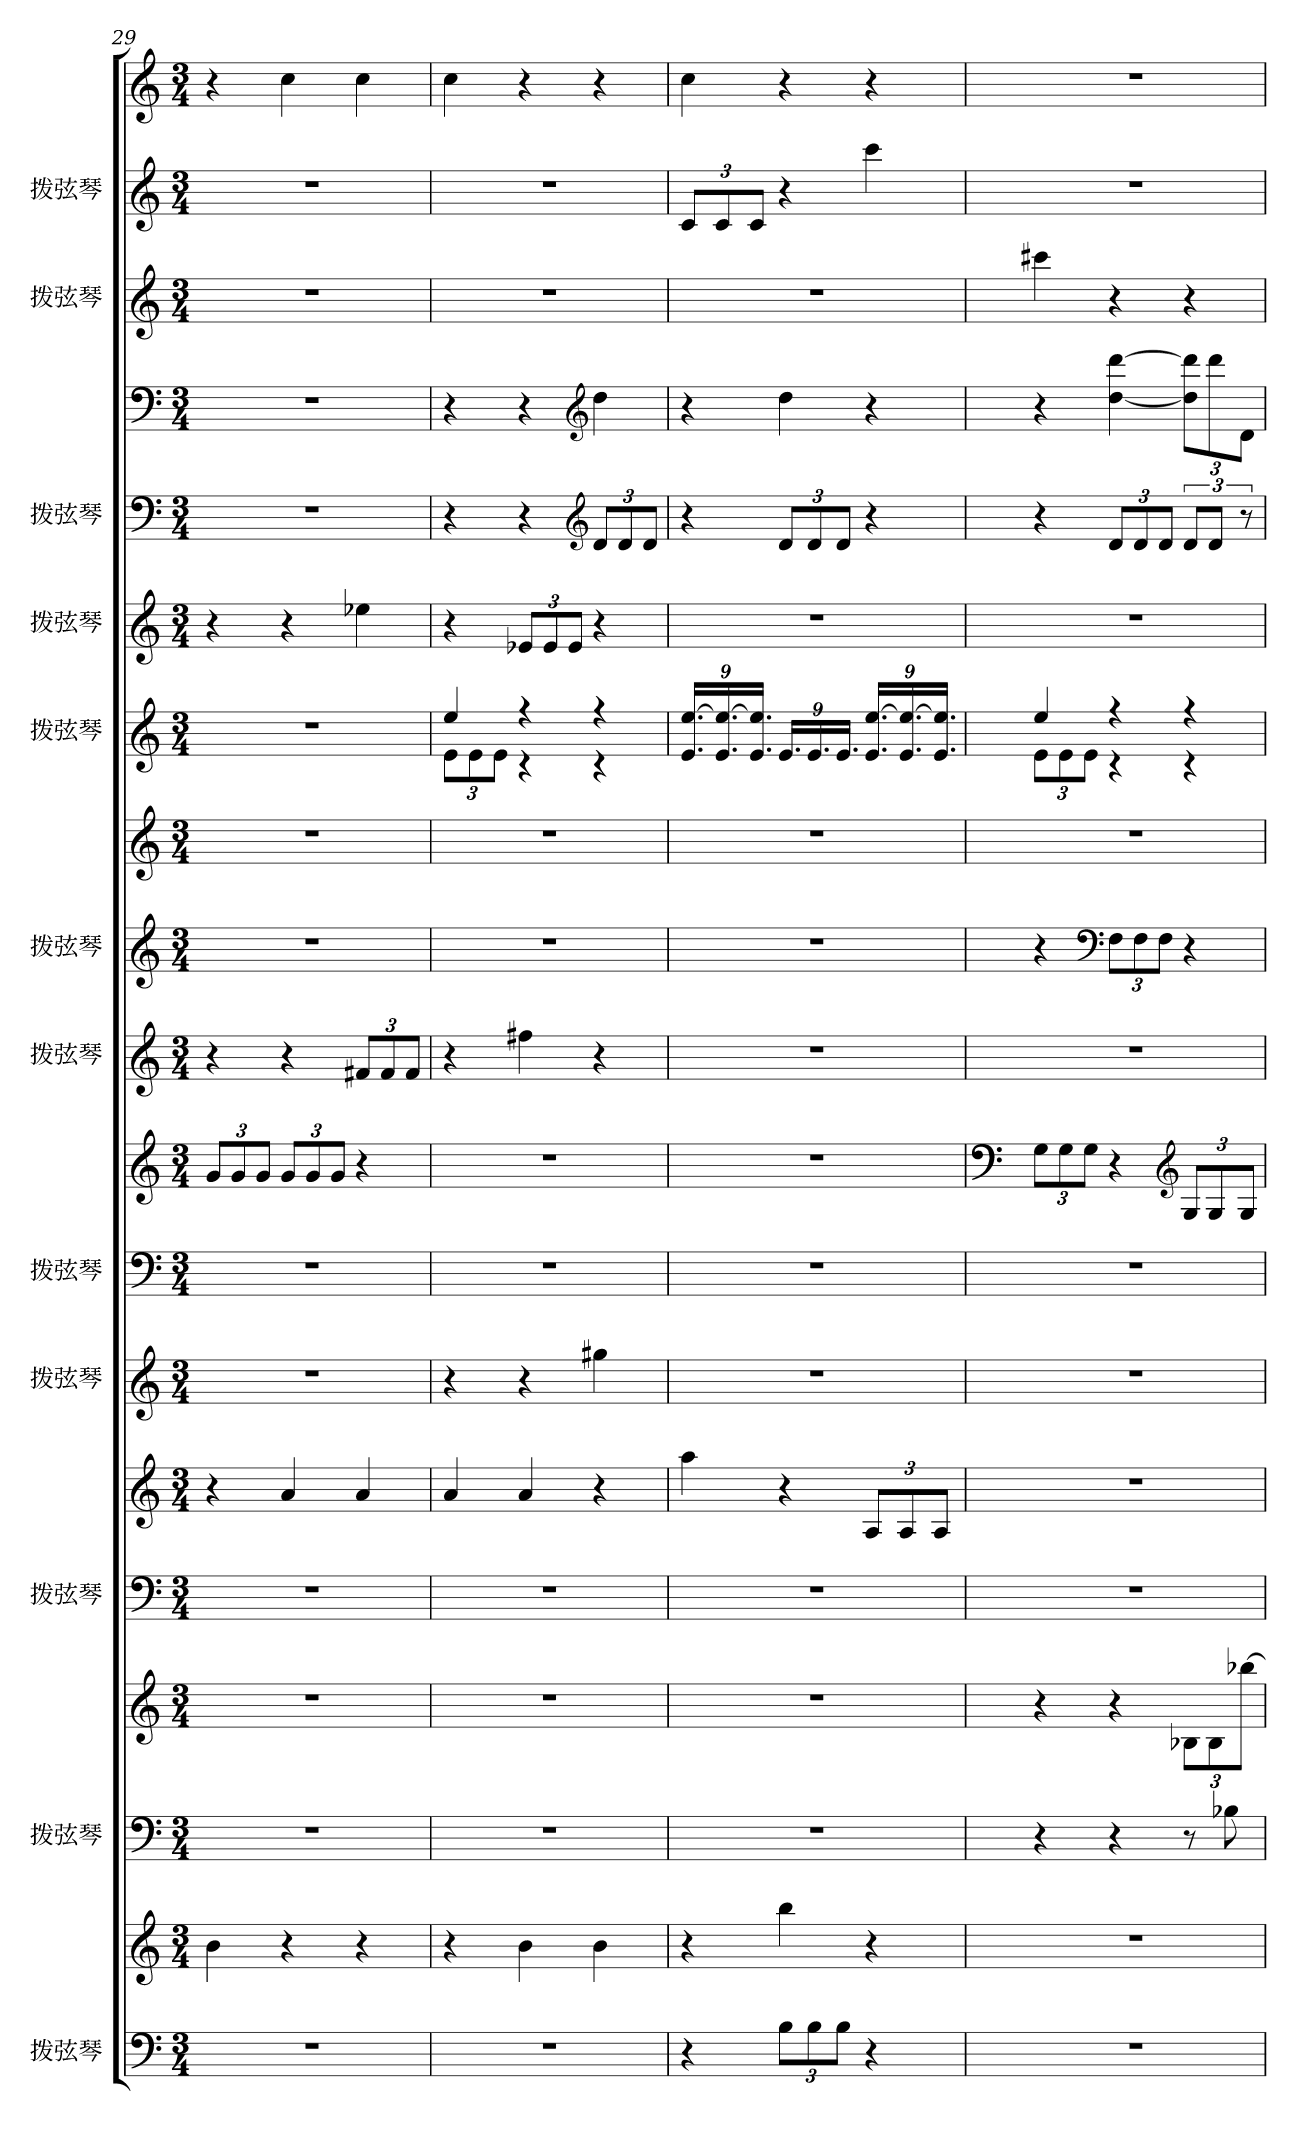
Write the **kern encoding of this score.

**kern	**kern	**kern	**kern	**kern	**kern	**kern	**kern	**kern	**kern	**kern	**kern	**kern	**kern	**kern	**kern	**kern	**kern	**kern
*part12	*part12	*part11	*part11	*part10	*part10	*part9	*part8	*part8	*part7	*part6	*part6	*part5	*part4	*part3	*part3	*part2	*part1	*part1
*staff19	*staff18	*staff17	*staff16	*staff15	*staff14	*staff13	*staff12	*staff11	*staff10	*staff9	*staff8	*staff7	*staff6	*staff5	*staff4	*staff3	*staff2	*staff1
*I"拨弦琴	*	*I"拨弦琴	*	*I"拨弦琴	*	*I"拨弦琴	*I"拨弦琴	*	*I"拨弦琴	*I"拨弦琴	*	*I"拨弦琴	*I"拨弦琴	*I"拨弦琴	*	*I"拨弦琴	*I"拨弦琴	*
*clefF4	*clefG2	*clefF4	*clefG2	*clefF4	*clefG2	*clefG2	*clefF4	*clefG2	*clefG2	*clefG2	*clefG2	*clefG2	*clefG2	*clefF4	*clefF4	*clefG2	*clefG2	*clefG2
*k[]	*k[]	*k[]	*k[]	*k[]	*k[]	*k[]	*k[]	*k[]	*k[]	*k[]	*k[]	*k[]	*k[]	*k[]	*k[]	*k[]	*k[]	*k[]
*M3/4	*M3/4	*M3/4	*M3/4	*M3/4	*M3/4	*M3/4	*M3/4	*M3/4	*M3/4	*M3/4	*M3/4	*M3/4	*M3/4	*M3/4	*M3/4	*M3/4	*M3/4	*M3/4
*	*	*	*	*	*	*	*	*Xbrackettup	*	*	*	*	*	*	*	*	*	*
=29	=29	=29	=29	=29	=29	=29	=29	=29	=29	=29	=29	=29	=29	=29	=29	=29	=29	=29
2.r	4b\	2.r	2.r	2.r	4r	2.r	2.r	12g/L	4r	2.r	2.r	2.r	4r	2.r	2.r	2.r	2.r	4r
.	.	.	.	.	.	.	.	12g/	.	.	.	.	.	.	.	.	.	.
.	.	.	.	.	.	.	.	12g/J	.	.	.	.	.	.	.	.	.	.
.	4r	.	.	.	4a/	.	.	12g/L	4r	.	.	.	4r	.	.	.	.	4cc\
.	.	.	.	.	.	.	.	12g/	.	.	.	.	.	.	.	.	.	.
.	.	.	.	.	.	.	.	12g/J	.	.	.	.	.	.	.	.	.	.
*	*	*	*	*	*	*	*	*	*Xbrackettup	*	*	*	*	*	*	*	*	*
.	4r	.	.	.	4a/	.	.	4r	12f#X/L	.	.	.	4ee-X\	.	.	.	.	4cc\
.	.	.	.	.	.	.	.	.	12f#/	.	.	.	.	.	.	.	.	.
.	.	.	.	.	.	.	.	.	12f#/J	.	.	.	.	.	.	.	.	.
=30	=30	=30	=30	=30	=30	=30	=30	=30	=30	=30	=30	=30	=30	=30	=30	=30	=30	=30
*	*	*	*	*	*	*	*	*	*	*	*	*^	*	*	*	*	*	*
*	*	*	*	*	*	*	*	*	*	*	*	*	*Xbrackettup	*	*	*	*	*	*
2.r	4r	2.r	2.r	2.r	4a/	4r	2.r	2.r	4r	2.r	2.r	4ee/	12e\L	4r	4r	4r	2.r	2.r	4cc\
.	.	.	.	.	.	.	.	.	.	.	.	.	12e\	.	.	.	.	.	.
.	.	.	.	.	.	.	.	.	.	.	.	.	12e\J	.	.	.	.	.	.
*	*	*	*	*	*	*	*	*	*	*	*	*	*	*Xbrackettup	*	*	*	*	*
.	4b\	.	.	.	4a/	4r	.	.	4ff#X\	.	.	4r	4r	12e-X/L	4r	4r	.	.	4r
.	.	.	.	.	.	.	.	.	.	.	.	.	.	12e-/	.	.	.	.	.
.	.	.	.	.	.	.	.	.	.	.	.	.	.	12e-/J	.	.	.	.	.
*	*	*	*	*	*	*	*	*	*	*	*	*	*	*	*clefG2	*clefG2	*	*	*
*	*	*	*	*	*	*	*	*	*	*	*	*	*	*	*Xbrackettup	*	*	*	*
.	4b\	.	.	.	4r	4gg#X\	.	.	4r	.	.	4r	4r	4r	12d/L	4dd\	.	.	4r
.	.	.	.	.	.	.	.	.	.	.	.	.	.	.	12d/	.	.	.	.
.	.	.	.	.	.	.	.	.	.	.	.	.	.	.	12d/J	.	.	.	.
*	*	*	*	*	*	*	*	*	*	*	*	*v	*v	*	*	*	*	*	*
!!LO:PB:g=z
=31	=31	=31	=31	=31	=31	=31	=31	=31	=31	=31	=31	=31	=31	=31	=31	=31	=31	=31
*	*	*	*	*	*	*	*	*	*	*	*	*	*	*	*	*	*Xbrackettup	*
4r	4r	2.r	2.r	2.r	4aa\	2.r	2.r	2.r	2.r	2.r	2.r	18.e/ [18.ee/LL	2.r	4r	4r	2.r	12c/L	4cc\
.	.	.	.	.	.	.	.	.	.	.	.	18.e/ 18.ee/_	.	.	.	.	12c/	.
.	.	.	.	.	.	.	.	.	.	.	.	18.e/ 18.ee/]JJ	.	.	.	.	12c/J	.
*Xbrackettup	*	*	*	*	*	*	*	*	*	*	*	*	*	*	*	*	*	*
12B\L	4bb\	.	.	.	4r	.	.	.	.	.	.	18.e/LL	.	12d/L	4dd\	.	4r	4r
12B\	.	.	.	.	.	.	.	.	.	.	.	18.e/	.	12d/	.	.	.	.
12B\J	.	.	.	.	.	.	.	.	.	.	.	18.e/JJ	.	12d/J	.	.	.	.
*	*	*	*	*	*Xbrackettup	*	*	*	*	*	*	*	*	*	*	*	*	*
4r	4r	.	.	.	12A/L	.	.	.	.	.	.	18.e/ [18.ee/LL	.	4r	4r	.	4ccc\	4r
.	.	.	.	.	12A/	.	.	.	.	.	.	18.e/ 18.ee/_	.	.	.	.	.	.
.	.	.	.	.	12A/J	.	.	.	.	.	.	18.e/ 18.ee/]JJ	.	.	.	.	.	.
=32	=32	=32	=32	=32	=32	=32	=32	=32	=32	=32	=32	=32	=32	=32	=32	=32	=32	=32
*	*	*	*	*	*	*	*	*clefF4	*	*	*	*	*	*	*	*	*	*
*	*	*	*	*	*	*	*	*	*	*	*	*^	*	*	*	*	*	*
2.r	2.r	4r	4r	2.r	2.r	2.r	2.r	12G\L	2.r	4r	2.r	4ee/	12e\L	2.r	4r	4r	4ccc#X\	2.r	2.r
.	.	.	.	.	.	.	.	12G\	.	.	.	.	12e\	.	.	.	.	.	.
.	.	.	.	.	.	.	.	12G\J	.	.	.	.	12e\J	.	.	.	.	.	.
*	*	*	*	*	*	*	*	*	*	*clefF4	*	*	*	*	*	*	*	*	*
*	*	*	*	*	*	*	*	*	*	*Xbrackettup	*	*	*	*	*	*	*	*	*
.	.	4r	4r	.	.	.	.	4r	.	12F\L	.	4r	4r	.	12d/L	[4dd\ [4ddd\	4r	.	.
.	.	.	.	.	.	.	.	.	.	12F\	.	.	.	.	12d/	.	.	.	.
.	.	.	.	.	.	.	.	.	.	12F\J	.	.	.	.	12d/J	.	.	.	.
*	*	*	*	*	*	*	*	*clefG2	*	*	*	*	*	*	*	*	*	*	*
*	*	*	*Xbrackettup	*	*	*	*	*	*	*	*	*	*	*	*brackettup	*Xbrackettup	*	*	*
.	.	8r	12B-X\L	.	.	.	.	12G/L	.	4r	.	4r	4r	.	12d/L	12dd\] 12ddd\]L	4r	.	.
.	.	.	12B-\	.	.	.	.	12G/	.	.	.	.	.	.	12d/J	12ddd\	.	.	.
.	.	8B-X\	.	.	.	.	.	.	.	.	.	.	.	.	.	.	.	.	.
.	.	.	[12bb-X\J	.	.	.	.	12G/J	.	.	.	.	.	.	12r	12d\J	.	.	.
*	*	*	*	*	*	*	*	*	*	*	*	*v	*v	*	*	*	*	*	*
=	=	=	=	=	=	=	=	=	=	=	=	=	=	=	=	=	=	=
*-	*-	*-	*-	*-	*-	*-	*-	*-	*-	*-	*-	*-	*-	*-	*-	*-	*-	*-
